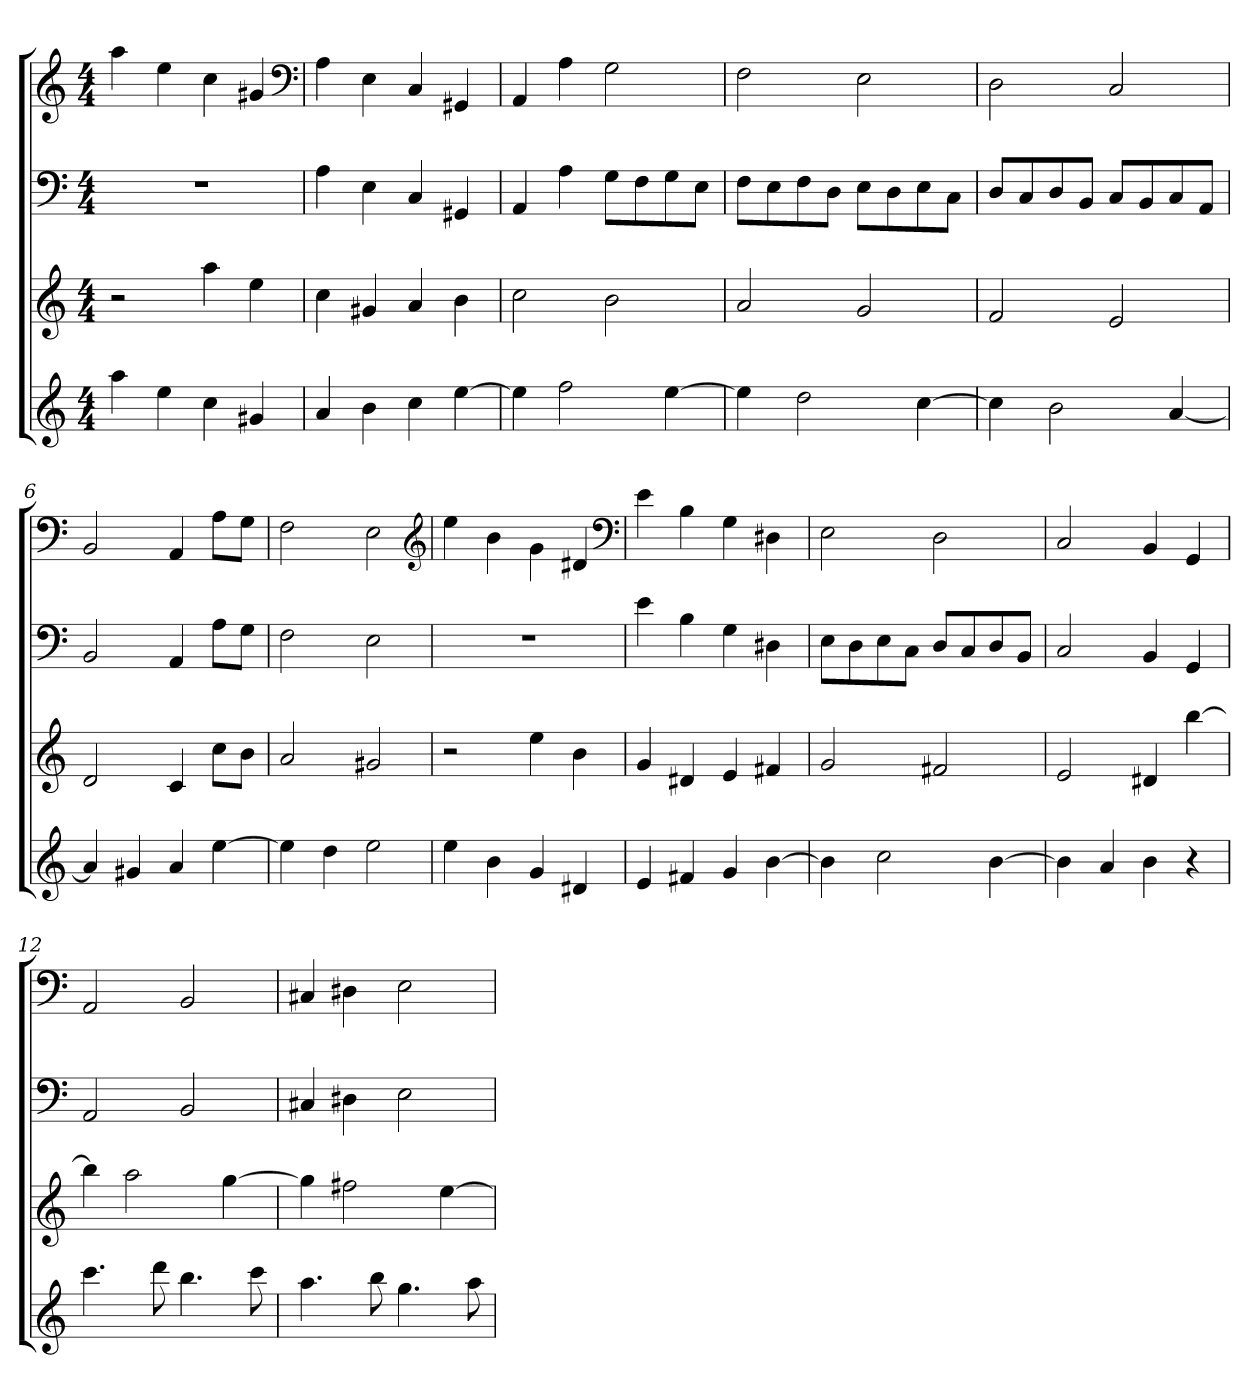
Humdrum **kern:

**kern	**kern	**kern	**kern
*part4	*part3	*part2	*part1
*staff4	*staff3	*staff2	*staff1
*clefG2	*clefG2	*clefF4	*clefG2
*k[]	*k[]	*k[]	*k[]
*a:	*a:	*a:	*a:
*M4/4	*M4/4	*M4/4	*M4/4
=1	=1	=1	=1
4aa\	2r	1r	4aa\
4ee\	.	.	4ee\
4cc\	4aa\	.	4cc\
4g#X/	4ee\	.	4g#X/
*	*	*	*clefF4
=2	=2	=2	=2
4a/	4cc\	4A\	4A\
4b\	4g#X/	4E\	4E\
4cc\	4a/	4C/	4C/
[4ee\	4b\	4GG#X/	4GG#X/
=3	=3	=3	=3
4ee\]	2cc\	4AA/	4AA/
2ff\	.	4A\	4A\
.	2b\	8G\L	2G\
.	.	8F\	.
[4ee\	.	8G\	.
.	.	8E\J	.
=4	=4	=4	=4
4ee\]	2a/	8F\L	2F\
.	.	8E\	.
2dd\	.	8F\	.
.	.	8D\J	.
.	2g/	8E\L	2E\
.	.	8D\	.
[4cc\	.	8E\	.
.	.	8C\J	.
=5	=5	=5	=5
4cc\]	2f/	8D/L	2D\
.	.	8C/	.
2b\	.	8D/	.
.	.	8BB/J	.
.	2e/	8C/L	2C/
.	.	8BB/	.
[4a/	.	8C/	.
.	.	8AA/J	.
=6	=6	=6	=6
4a/]	2d/	2BB/	2BB/
4g#X/	.	.	.
4a/	4c/	4AA/	4AA/
[4ee\	8cc\L	8A\L	8A\L
.	8b\J	8G\J	8G\J
=7	=7	=7	=7
4ee\]	2a/	2F\	2F\
4dd\	.	.	.
2ee\	2g#X/	2E\	2E\
*	*	*	*clefG2
=8	=8	=8	=8
4ee\	2r	1r	4ee\
4b\	.	.	4b\
4g/	4ee\	.	4g\
4d#X/	4b\	.	4d#X/
*	*	*	*clefF4
=9	=9	=9	=9
4e/	4g/	4e\	4e\
4f#X/	4d#X/	4B\	4B\
4g/	4e/	4G\	4G\
[4b\	4f#X/	4D#X\	4D#X\
=10	=10	=10	=10
4b\]	2g/	8E\L	2E\
.	.	8D\	.
2cc\	.	8E\	.
.	.	8C\J	.
.	2f#X/	8D/L	2D\
.	.	8C/	.
[4b\	.	8D/	.
.	.	8BB/J	.
=11	=11	=11	=11
4b\]	2e/	2C/	2C/
4a/	.	.	.
4b\	4d#X/	4BB/	4BB/
4r	[4bb\	4GG/	4GG/
=12	=12	=12	=12
4.ccc\	4bb\]	2AA/	2AA/
.	2aa\	.	.
8ddd\	.	.	.
4.bb\	.	2BB/	2BB/
.	[4gg\	.	.
8ccc\	.	.	.
=13	=13	=13	=13
4.aa\	4gg\]	4C#X/	4C#X/
.	2ff#X\	4D#X\	4D#X\
8bb\	.	.	.
4.gg\	.	2E\	2E\
.	[4ee\	.	.
8aa\	.	.	.
=	=	=	=
*-	*-	*-	*-
